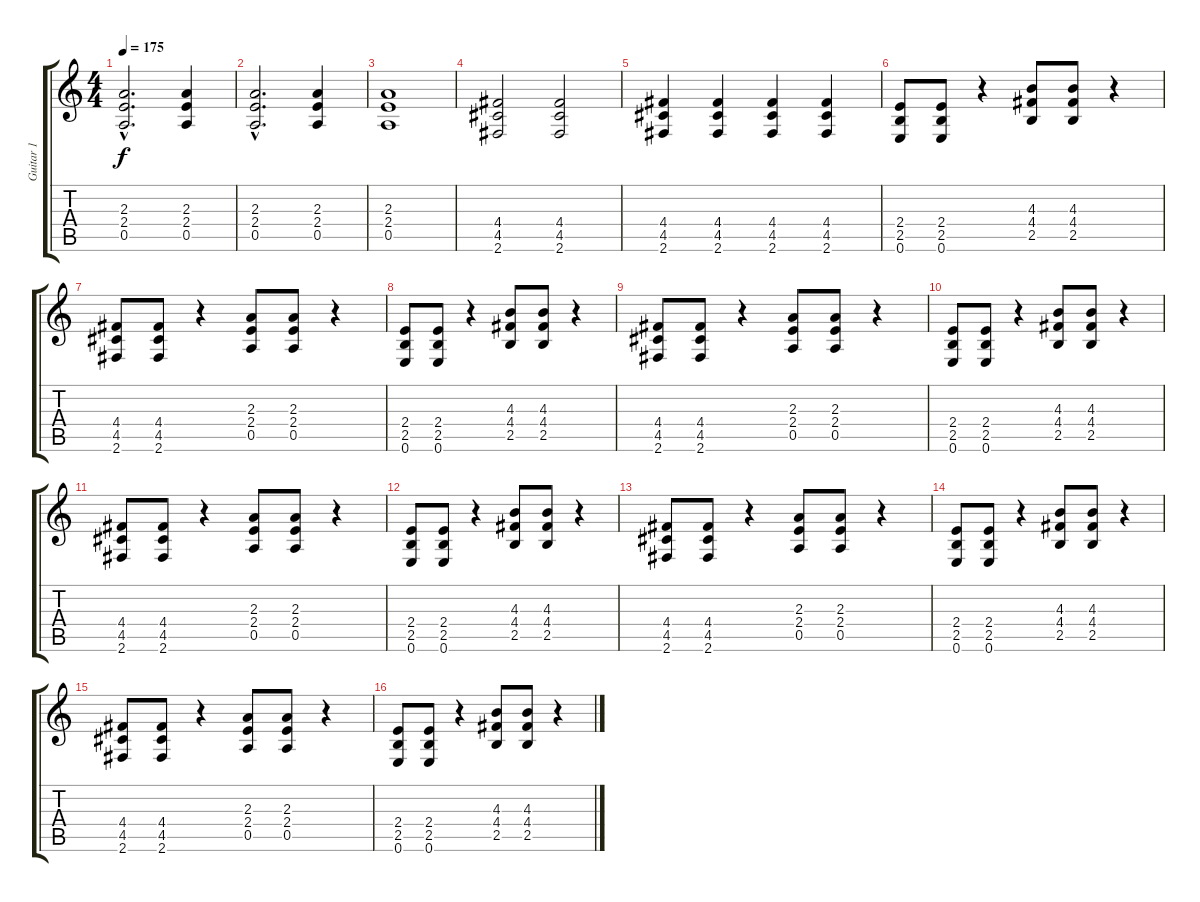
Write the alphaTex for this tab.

\track ("Guitar 1" "Guitar 1") {instrument overdrivenguitar}
\staff {score tabs}
\tuning (E4 B3 G3 D3 A2 E2) {hide}
\ts (4 4)
\tempo 175
\clef g2
\ks c
(2.3{hac} 2.4{hac} 0.5{hac}).2{d dy f} (2.3 2.4 0.5).4 |
(2.3{hac} 2.4{hac} 0.5{hac}).2{d} (2.3 2.4 0.5).4 |
(2.3 2.4 0.5).1 |
(4.4 4.5 2.6).2 (4.4 4.5 2.6).2 |
(4.4 4.5 2.6).4 (4.4 4.5 2.6).4 (4.4 4.5 2.6).4 (4.4 4.5 2.6).4 |
(2.4 2.5 0.6).8{balance 0 instrument overdrivenguitar} (2.4 2.5 0.6).8 r.4 (4.3 4.4 2.5).8 (4.3 4.4 2.5).8 r.4 |
(4.4 4.5 2.6).8 (4.4 4.5 2.6).8 r.4 (2.3 2.4 0.5).8 (2.3 2.4 0.5).8 r.4 |
(2.4 2.5 0.6).8 (2.4 2.5 0.6).8 r.4 (4.3 4.4 2.5).8 (4.3 4.4 2.5).8 r.4 |
(4.4 4.5 2.6).8 (4.4 4.5 2.6).8 r.4 (2.3 2.4 0.5).8 (2.3 2.4 0.5).8 r.4 |
(2.4 2.5 0.6).8 (2.4 2.5 0.6).8 r.4 (4.3 4.4 2.5).8 (4.3 4.4 2.5).8 r.4 |
(4.4 4.5 2.6).8 (4.4 4.5 2.6).8 r.4 (2.3 2.4 0.5).8 (2.3 2.4 0.5).8 r.4 |
(2.4 2.5 0.6).8 (2.4 2.5 0.6).8 r.4 (4.3 4.4 2.5).8 (4.3 4.4 2.5).8 r.4 |
(4.4 4.5 2.6).8 (4.4 4.5 2.6).8 r.4 (2.3 2.4 0.5).8 (2.3 2.4 0.5).8 r.4 |
(2.4 2.5 0.6).8 (2.4 2.5 0.6).8 r.4 (4.3 4.4 2.5).8 (4.3 4.4 2.5).8 r.4 |
(4.4 4.5 2.6).8 (4.4 4.5 2.6).8 r.4 (2.3 2.4 0.5).8 (2.3 2.4 0.5).8 r.4 |
(2.4 2.5 0.6).8 (2.4 2.5 0.6).8 r.4 (4.3 4.4 2.5).8 (4.3 4.4 2.5).8 r.4
